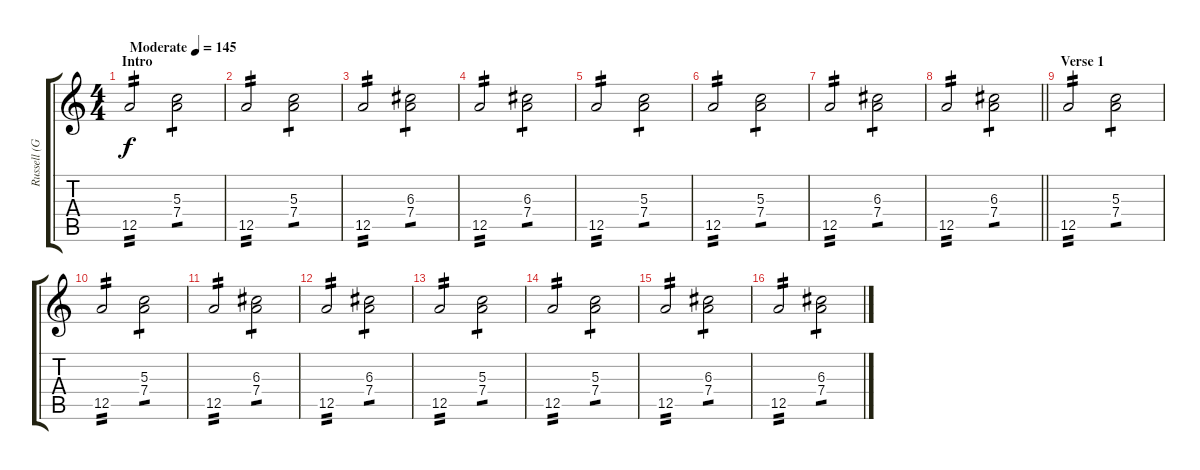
\track ("Russell (Guitar w/Tremolo)" "Russell (G") {instrument overdrivenguitar}
\staff {score tabs}
\tuning (E4 B3 G3 D3 A2 E2) {hide}
\ts (4 4)
\section ("" "Intro")
\tempo (145 "Moderate")
\clef g2
\ks c
12.5.2{tp 2 dy f instrument overdrivenguitar} (5.3 7.4).2{tp 1} |
12.5.2{tp 2} (5.3 7.4).2{tp 1} |
12.5.2{tp 2} (6.3 7.4).2{tp 1} |
12.5.2{tp 2} (6.3 7.4).2{tp 1} |
12.5.2{tp 2} (5.3 7.4).2{tp 1} |
12.5.2{tp 2} (5.3 7.4).2{tp 1} |
12.5.2{tp 2} (6.3 7.4).2{tp 1} |
\barLineRight lightlight
12.5.2{tp 2} (6.3 7.4).2{tp 1} |
\section ("" "Verse 1")
12.5.2{tp 2} (5.3 7.4).2{tp 1} |
12.5.2{tp 2} (5.3 7.4).2{tp 1} |
12.5.2{tp 2} (6.3 7.4).2{tp 1} |
12.5.2{tp 2} (6.3 7.4).2{tp 1} |
12.5.2{tp 2} (5.3 7.4).2{tp 1} |
12.5.2{tp 2} (5.3 7.4).2{tp 1} |
12.5.2{tp 2} (6.3 7.4).2{tp 1} |
12.5.2{tp 2} (6.3 7.4).2{tp 1}
